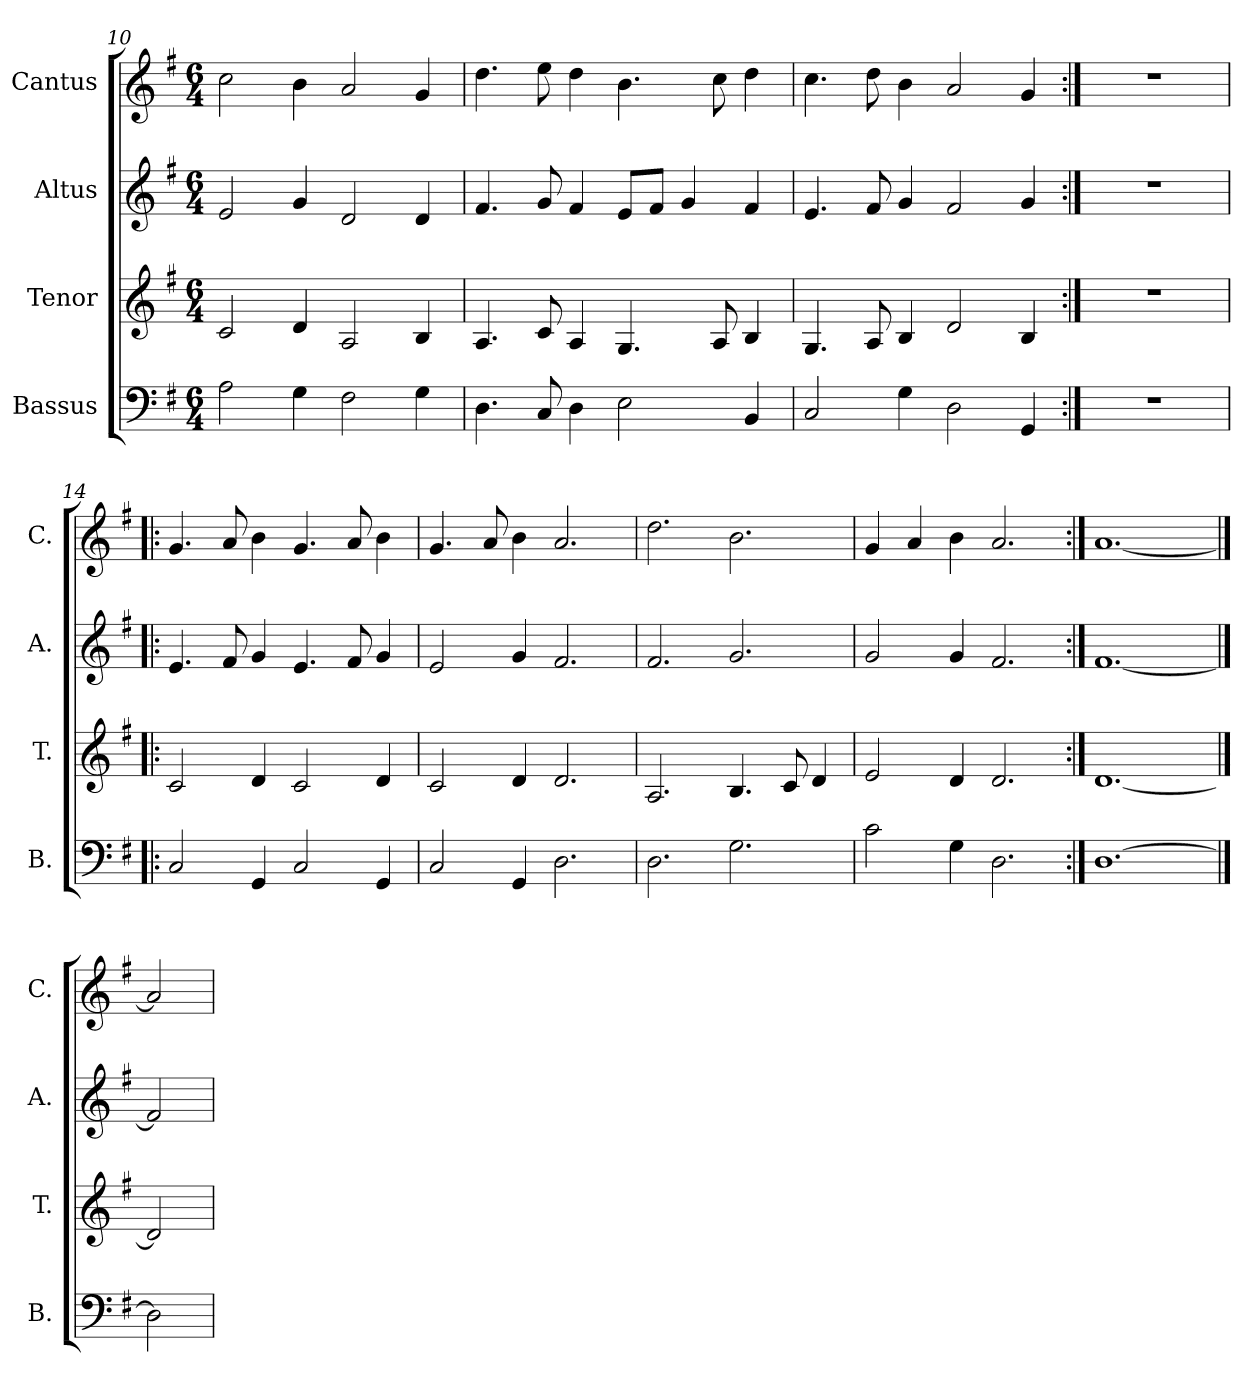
**kern	**kern	**kern	**kern
*part4	*part3	*part2	*part1
*staff4	*staff3	*staff2	*staff1
*I"Bassus	*I"Tenor	*I"Altus	*I"Cantus
*I'B.	*I'T.	*I'A.	*I'C.
*clefF4	*clefG2	*clefG2	*clefG2
*k[f#]	*k[f#]	*k[f#]	*k[f#]
*G:	*G:	*G:	*G:
*M6/4	*M6/4	*M6/4	*M6/4
=10	=10	=10	=10
2A\	2c/	2e/	2cc\
4G\	4d/	4g/	4b\
2F#\	2A/	2d/	2a/
4G\	4B/	4d/	4g/
=11	=11	=11	=11
4.D\	4.A/	4.f#/	4.dd\
8C/	8c/	8g/	8ee\
4D\	4A/	4f#/	4dd\
2E\	4.G/	8e/L	4.b\
.	.	8f#/J	.
.	.	4g/	.
.	8A/	.	8cc\
4BB/	4B/	4f#/	4dd\
=12	=12	=12	=12
2C/	4.G/	4.e/	4.cc\
.	8A/	8f#/	8dd\
4G\	4B/	4g/	4b\
2D\	2d/	2f#/	2a/
4GG/	4B/	4g/	4g/
!!LO:PB:g=z
=13:|!	=13:|!	=13:|!	=13:|!
1.r	1.r	1.r	1.r
=14!|:	=14!|:	=14!|:	=14!|:
2C/	2c/	4.e/	4.g/
.	.	8f#/	8a/
4GG/	4d/	4g/	4b\
2C/	2c/	4.e/	4.g/
.	.	8f#/	8a/
4GG/	4d/	4g/	4b\
=15	=15	=15	=15
2C/	2c/	2e/	4.g/
.	.	.	8a/
4GG/	4d/	4g/	4b\
2.D\	2.d/	2.f#/	2.a/
!!LO:PB:g=z
=16	=16	=16	=16
2.D\	2.A/	2.f#/	2.dd\
2.G\	4.B/	2.g/	2.b\
.	8c/	.	.
.	4d/	.	.
=17	=17	=17	=17
2c\	2e/	2g/	4g/
.	.	.	4a/
4G\	4d/	4g/	4b\
2.D\	2.d/	2.f#/	2.a/
=18:|!	=18:|!	=18:|!	=18:|!
[1.D\	[1.d/	[1.f#/	[1.a/
==19	==19	==19	==19
2D\]	2d/]	2f#/]	2a/]
=	=	=	=
*-	*-	*-	*-
